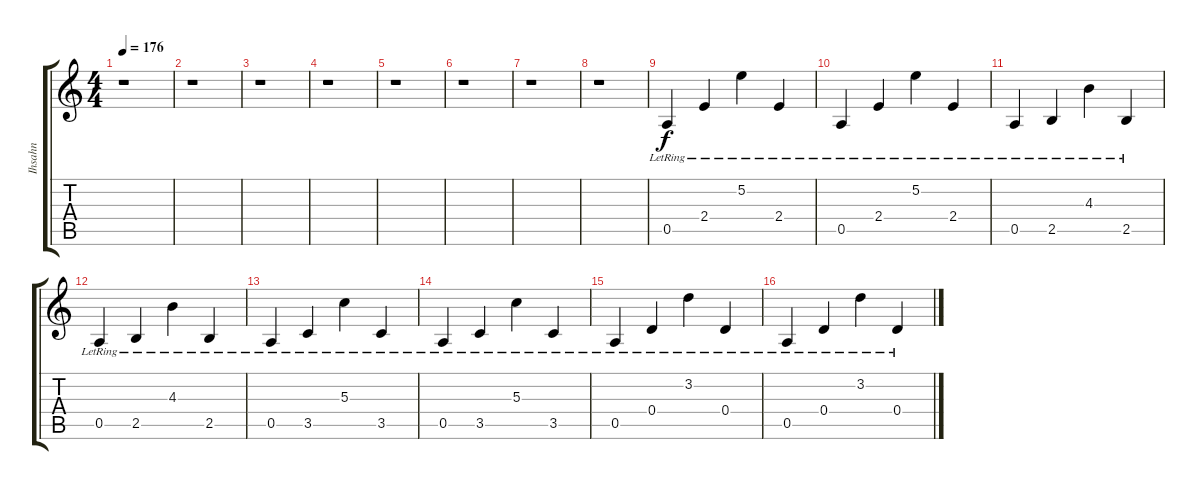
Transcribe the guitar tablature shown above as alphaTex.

\track ("Ihsahn" "Ihsahn") {instrument distortionguitar}
\staff {score tabs}
\tuning (E4 B3 G3 D3 A2 E2) {hide}
\ts (4 4)
\tempo 176
\clef g2
\ks c
r.1{dy f} |
r.1 |
r.1 |
r.1 |
r.1 |
r.1 |
r.1 |
r.1 |
0.5{lr}.4 2.4{lr}.4 5.2{lr}.4 2.4{lr}.4 |
0.5{lr}.4 2.4{lr}.4 5.2{lr}.4 2.4{lr}.4 |
0.5{lr}.4 2.5{lr}.4 4.3{lr}.4 2.5{lr}.4 |
0.5{lr}.4 2.5{lr}.4 4.3{lr}.4 2.5{lr}.4 |
0.5{lr}.4 3.5{lr}.4 5.3{lr}.4 3.5{lr}.4 |
0.5{lr}.4 3.5{lr}.4 5.3{lr}.4 3.5{lr}.4 |
0.5{lr}.4 0.4{lr}.4 3.2{lr}.4 0.4{lr}.4 |
0.5{lr}.4 0.4{lr}.4 3.2{lr}.4 0.4{lr}.4
